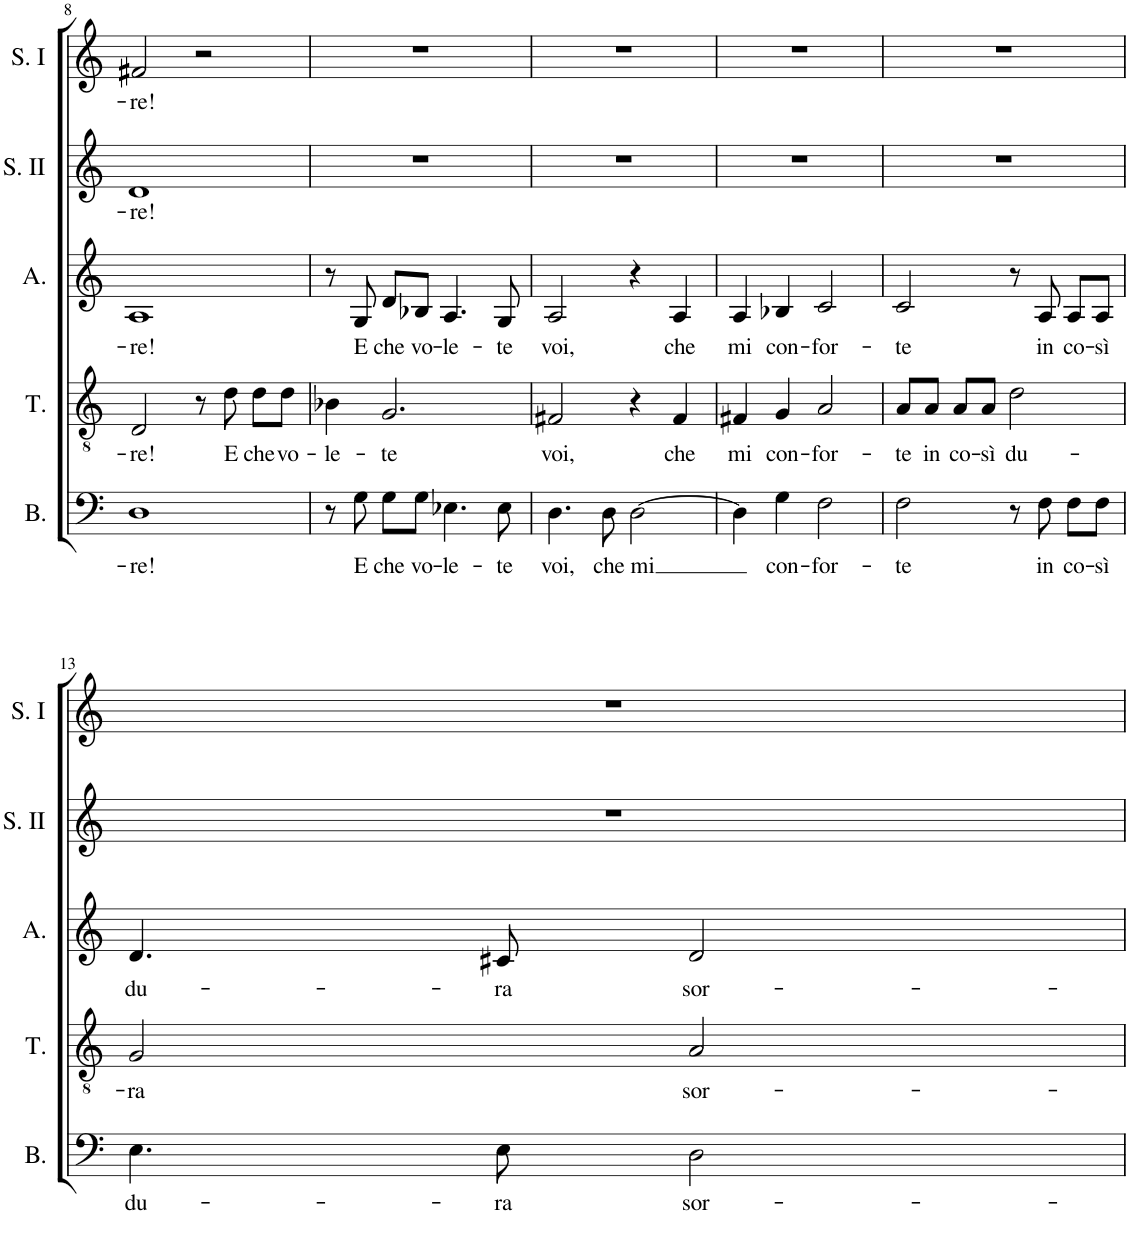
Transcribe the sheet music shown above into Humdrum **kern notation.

**kern	**text	**kern	**text	**kern	**text	**kern	**text	**kern	**text
*part5	*part5	*part4	*part4	*part3	*part3	*part2	*part2	*part1	*part1
*staff5	*staff5	*staff4	*staff4	*staff3	*staff3	*staff2	*staff2	*staff1	*staff1
*I"Basso	*	*I"Tenore	*	*I"Alto	*	*I"Soprano II	*	*I"Soprano I	*
*I'B.	*	*I'T.	*	*I'A.	*	*I'S. II	*	*I'S. I	*
!!LO:PB:g=z
*clefF4	*	*clefGv2	*	*clefG2	*	*clefG2	*	*clefG2	*
*k[]	*	*k[]	*	*k[]	*	*k[]	*	*k[]	*
*M4/4	*	*M4/4	*	*M4/4	*	*M4/4	*	*M4/4	*
*met(c)	*	*met(c)	*	*met(c)	*	*met(c)	*	*met(c)	*
=8	=8	=8	=8	=8	=8	=8	=8	=8	=8
!	!LO:LY:b	!	!LO:LY:b	!	!LO:LY:b	!	!LO:LY:b	!	!LO:LY:b
1D	-re!	2D/	-re!	1A	-re!	1d	-re!	2f#X/	-re!
.	.	8r	.	.	.	.	.	2r	.
!	!	!	!LO:LY:b	!	!	!	!	!	!
.	.	8d\	E	.	.	.	.	.	.
!	!	!	!LO:LY:b	!	!	!	!	!	!
.	.	8d\L	che	.	.	.	.	.	.
!	!	!	!LO:LY:b	!	!	!	!	!	!
.	.	8d\J	vo-	.	.	.	.	.	.
=9	=9	=9	=9	=9	=9	=9	=9	=9	=9
!	!	!	!LO:LY:b	!	!	!	!	!	!
8r	.	4B-X\	-le-	8r	.	1r	.	1r	.
!	!LO:LY:b	!	!	!	!LO:LY:b	!	!	!	!
8G\	E	.	.	8G/	E	.	.	.	.
!	!LO:LY:b	!	!LO:LY:b	!	!LO:LY:b	!	!	!	!
8G\L	che	2.G/	-te	8d/L	che	.	.	.	.
!	!LO:LY:b	!	!	!	!LO:LY:b	!	!	!	!
8G\J	vo-	.	.	8B-X/J	vo-	.	.	.	.
!	!LO:LY:b	!	!	!	!LO:LY:b	!	!	!	!
4.E-X\	-le-	.	.	4.A/	-le-	.	.	.	.
!	!LO:LY:b	!	!	!	!LO:LY:b	!	!	!	!
8E-\	-te	.	.	8G/	-te	.	.	.	.
=10	=10	=10	=10	=10	=10	=10	=10	=10	=10
!	!LO:LY:b	!	!LO:LY:b	!	!LO:LY:b	!	!	!	!
4.D\	voi,	2F#X/	voi,	2A/	voi,	1r	.	1r	.
!	!LO:LY:b	!	!	!	!	!	!	!	!
8D\	che	.	.	.	.	.	.	.	.
!	!LO:LY:b	!	!	!	!	!	!	!	!
[2D\	mi	4r	.	4r	.	.	.	.	.
!	!	!	!LO:LY:b	!	!LO:LY:b	!	!	!	!
.	.	4F#/	che	4A/	che	.	.	.	.
=11	=11	=11	=11	=11	=11	=11	=11	=11	=11
!	!	!	!LO:LY:b	!	!LO:LY:b	!	!	!	!
4D\]	.	4F#X/	mi	4A/	mi	1r	.	1r	.
!	!LO:LY:b	!	!LO:LY:b	!	!LO:LY:b	!	!	!	!
4G\	con-	4G/	con-	4B-X/	con-	.	.	.	.
!	!LO:LY:b	!	!LO:LY:b	!	!LO:LY:b	!	!	!	!
2F\	-for-	2A/	-for-	2c/	-for-	.	.	.	.
=12	=12	=12	=12	=12	=12	=12	=12	=12	=12
!	!LO:LY:b	!	!LO:LY:b	!	!LO:LY:b	!	!	!	!
2F\	-te	8A/L	-te	2c/	-te	1r	.	1r	.
!	!	!	!LO:LY:b	!	!	!	!	!	!
.	.	8A/J	in	.	.	.	.	.	.
!	!	!	!LO:LY:b	!	!	!	!	!	!
.	.	8A/L	co-	.	.	.	.	.	.
!	!	!	!LO:LY:b	!	!	!	!	!	!
.	.	8A/J	-sì	.	.	.	.	.	.
!	!	!	!LO:LY:b	!	!	!	!	!	!
8r	.	2d\	du-	8r	.	.	.	.	.
!	!LO:LY:b	!	!	!	!LO:LY:b	!	!	!	!
8F\	in	.	.	8A/	in	.	.	.	.
!	!LO:LY:b	!	!	!	!LO:LY:b	!	!	!	!
8F\L	co-	.	.	8A/L	co-	.	.	.	.
!	!LO:LY:b	!	!	!	!LO:LY:b	!	!	!	!
8F\J	-sì	.	.	8A/J	-sì	.	.	.	.
!!LO:LB:g=z
=13	=13	=13	=13	=13	=13	=13	=13	=13	=13
!	!LO:LY:b	!	!LO:LY:b	!	!LO:LY:b	!	!	!	!
4.E\	du-	2G/	-ra	4.d/	du-	1r	.	1r	.
!	!LO:LY:b	!	!	!	!LO:LY:b	!	!	!	!
8E\	-ra	.	.	8c#X/	-ra	.	.	.	.
!	!LO:LY:b	!	!LO:LY:b	!	!LO:LY:b	!	!	!	!
2D\	sor-	2A/	sor-	2d/	sor-	.	.	.	.
=	=	=	=	=	=	=	=	=	=
*-	*-	*-	*-	*-	*-	*-	*-	*-	*-
